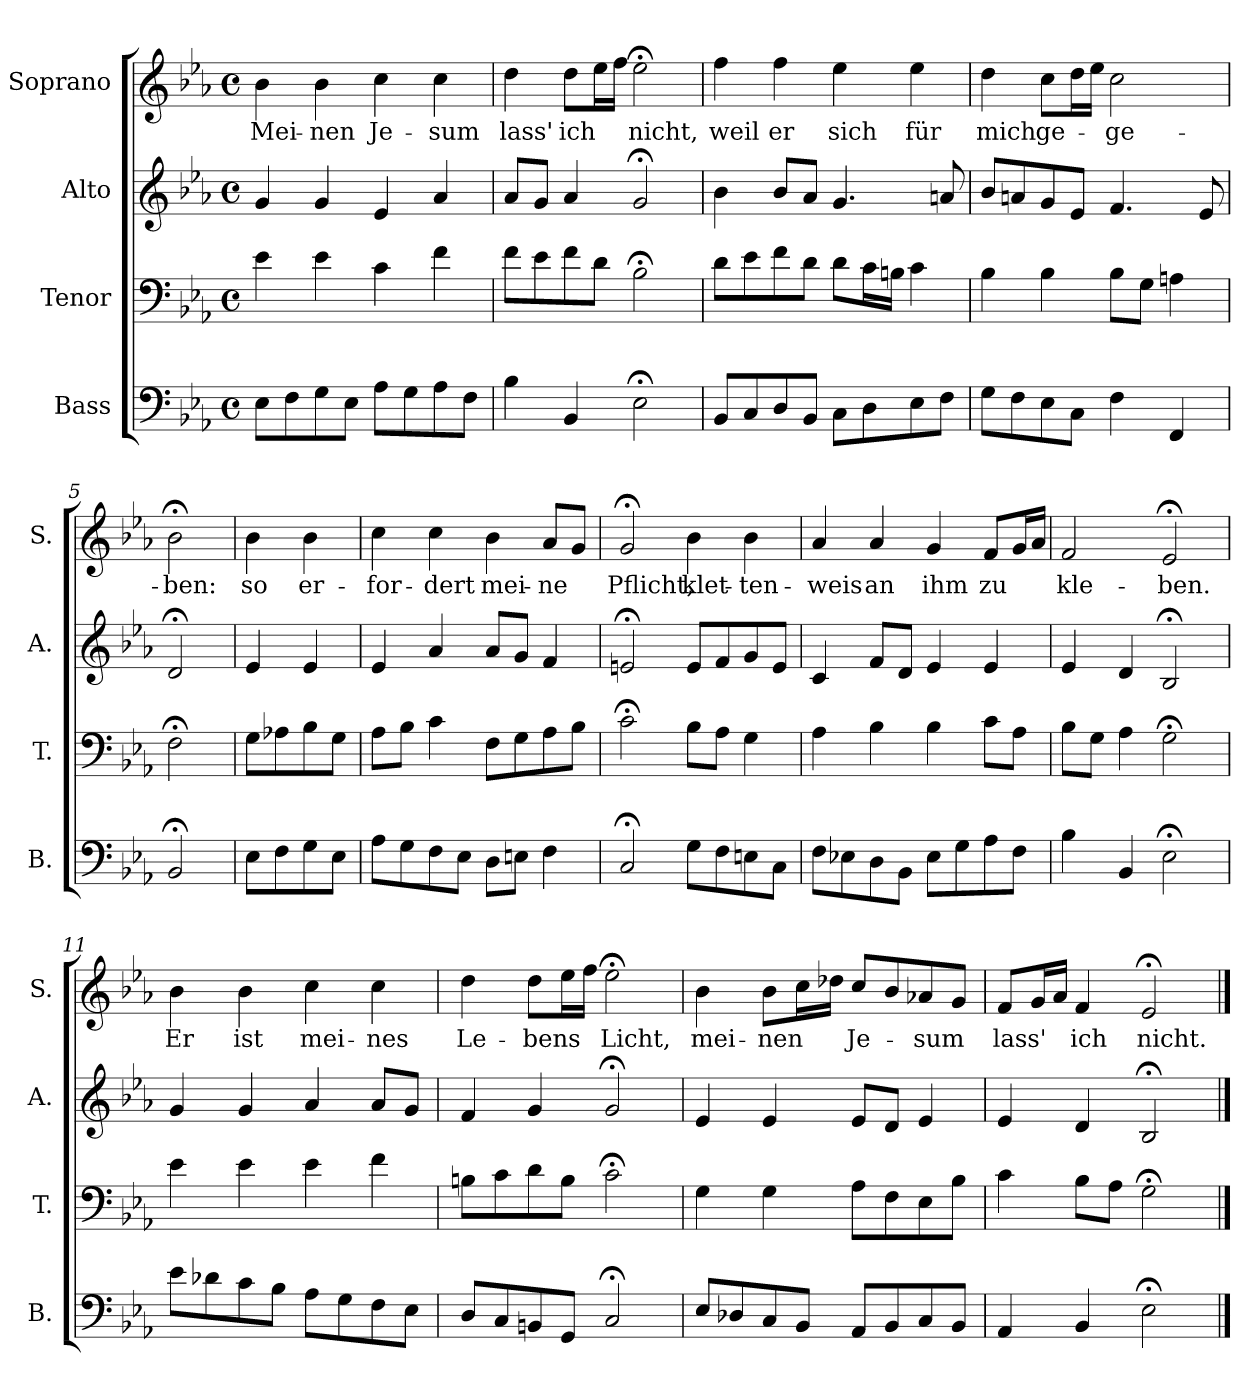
**kern	**kern	**kern	**kern	**text
*part4	*part3	*part2	*part1	*part1
*staff4	*staff3	*staff2	*staff1	*staff1
*I"Bass	*I"Tenor	*I"Alto	*I"Soprano	*
*I'B.	*I'T.	*I'A.	*I'S.	*
*clefF4	*clefF4	*clefG2	*clefG2	*
*k[b-e-a-]	*k[b-e-a-]	*k[b-e-a-]	*k[b-e-a-]	*
*E-:	*E-:	*E-:	*E-:	*
*M4/4	*M4/4	*M4/4	*M4/4	*
*met(c)	*met(c)	*met(c)	*met(c)	*
=1	=1	=1	=1	=1
!	!	!	!	!LO:LY:b
8E-\L	4e-\	4g/	4b-\	Mei-
8F\	.	.	.	.
!	!	!	!	!LO:LY:b
8G\	4e-\	4g/	4b-\	-nen
8E-\J	.	.	.	.
!	!	!	!	!LO:LY:b
8A-\L	4c\	4e-/	4cc\	Je-
8G\	.	.	.	.
!	!	!	!	!LO:LY:b
8A-\	4f\	4a-/	4cc\	-sum
8F\J	.	.	.	.
=2	=2	=2	=2	=2
!	!	!	!	!LO:LY:b
4B-\	8f\L	8a-/L	4dd\	lass'
.	8e-\	8g/J	.	.
!	!	!	!	!LO:LY:b
4BB-/	8f\	4a-/	8dd\L	ich
.	8d\J	.	16ee-\L	.
.	.	.	16ff\JJ	.
!	!	!	!	!LO:LY:b
2E-;<\	2B-;<\	2g;</	2ee-;<\	nicht,
=3	=3	=3	=3	=3
!	!	!	!	!LO:LY:b
8BB-/L	8d\L	4b-\	4ff\	weil
8C/	8e-\	.	.	.
!	!	!	!	!LO:LY:b
8D/	8f\	8b-/L	4ff\	er
8BB-/J	8d\J	8a-/J	.	.
!	!	!	!	!LO:LY:b
8C\L	8d\L	4.g/	4ee-\	sich
8D\	16c\L	.	.	.
.	16Bn\JJ	.	.	.
!	!	!	!	!LO:LY:b
8E-\	4c\	.	4ee-\	für
8F\J	.	8an/	.	.
=4	=4	=4	=4	=4
!	!	!	!	!LO:LY:b
8G\L	4B-\	8b-/L	4dd\	mich
8F\	.	8an/	.	.
!	!	!	!	!LO:LY:b
8E-\	4B-\	8g/	8cc\L	ge-
8C\J	.	8e-/J	16dd\L	.
.	.	.	16ee-\JJ	.
!	!	!	!	!LO:LY:b
4F\	8B-\L	4.f/	2cc\	-ge-
.	8G\J	.	.	.
4FF/	4An\	.	.	.
.	.	8e-/	.	.
=5	=5	=5	=5	=5
!	!	!	!	!LO:LY:b
2BB-;</	2F;<\	2d;</	2b-;<\	-ben:
!!LO:LB:g=z
=6	=6	=6	=6	=6
!	!	!	!	!LO:LY:b
8E-\L	8G\L	4e-/	4b-\	so
8F\	8A-X\	.	.	.
!	!	!	!	!LO:LY:b
8G\	8B-\	4e-/	4b-\	er-
8E-\J	8G\J	.	.	.
=7	=7	=7	=7	=7
!	!	!	!	!LO:LY:b
8A-\L	8A-\L	4e-/	4cc\	-for-
8G\	8B-\J	.	.	.
!	!	!	!	!LO:LY:b
8F\	4c\	4a-/	4cc\	-dert
8E-\J	.	.	.	.
!	!	!	!	!LO:LY:b
8D\L	8F\L	8a-/L	4b-\	mei-
8En\J	8G\	8g/J	.	.
!	!	!	!	!LO:LY:b
4F\	8A-\	4f/	8a-/L	-ne
.	8B-\J	.	8g/J	.
=8	=8	=8	=8	=8
!	!	!	!	!LO:LY:b
2C;</	2c;<\	2en;</	2g;</	Pflicht,
!	!	!	!	!LO:LY:b
8G\L	8B-\L	8e/L	4b-\	klet-
8F\	8A-\J	8f/	.	.
!	!	!	!	!LO:LY:b
8En\	4G\	8g/	4b-\	-ten-
8C\J	.	8e/J	.	.
=9	=9	=9	=9	=9
!	!	!	!	!LO:LY:b
8F\L	4A-\	4c/	4a-/	-weis
8E-X\	.	.	.	.
!	!	!	!	!LO:LY:b
8D\	4B-\	8f/L	4a-/	an
8BB-\J	.	8d/J	.	.
!	!	!	!	!LO:LY:b
8E-\L	4B-\	4e-/	4g/	ihm
8G\	.	.	.	.
!	!	!	!	!LO:LY:b
8A-\	8c\L	4e-/	8f/L	zu
8F\J	8A-\J	.	16g/L	.
.	.	.	16a-/JJ	.
=10	=10	=10	=10	=10
!	!	!	!	!LO:LY:b
4B-\	8B-\L	4e-/	2f/	kle-
.	8G\J	.	.	.
4BB-/	4A-\	4d/	.	.
!	!	!	!	!LO:LY:b
2E-;<\	2G;<\	2B-;</	2e-;</	-ben.
!!LO:PB:g=z
=11	=11	=11	=11	=11
!	!	!	!	!LO:LY:b
8e-\L	4e-\	4g/	4b-\	Er
8d-X\	.	.	.	.
!	!	!	!	!LO:LY:b
8c\	4e-\	4g/	4b-\	ist
8B-\J	.	.	.	.
!	!	!	!	!LO:LY:b
8A-\L	4e-\	4a-/	4cc\	mei-
8G\	.	.	.	.
!	!	!	!	!LO:LY:b
8F\	4f\	8a-/L	4cc\	-nes
8E-\J	.	8g/J	.	.
=12	=12	=12	=12	=12
!	!	!	!	!LO:LY:b
8D/L	8Bn\L	4f/	4dd\	Le-
8C/	8c\	.	.	.
!	!	!	!	!LO:LY:b
8BBn/	8d\	4g/	8dd\L	-bens
8GG/J	8B\J	.	16ee-\L	.
.	.	.	16ff\JJ	.
!	!	!	!	!LO:LY:b
2C;</	2c;<\	2g;</	2ee-;<\	Licht,
=13	=13	=13	=13	=13
!	!	!	!	!LO:LY:b
8E-/L	4G\	4e-/	4b-\	mei-
8D-X/	.	.	.	.
!	!	!	!	!LO:LY:b
8C/	4G\	4e-/	8b-\L	-nen
8BB-/J	.	.	16cc\L	.
.	.	.	16dd-X\JJ	.
!	!	!	!	!LO:LY:b
8AA-/L	8A-\L	8e-/L	8cc/L	Je-
8BB-/	8F\	8d/J	8b-/	.
!	!	!	!	!LO:LY:b
8C/	8E-\	4e-/	8a-X/	-sum
8BB-/J	8B-\J	.	8g/J	.
=14	=14	=14	=14	=14
!	!	!	!	!LO:LY:b
4AA-/	4c\	4e-/	8f/L	lass'
.	.	.	16g/L	.
.	.	.	16a-/JJ	.
!	!	!	!	!LO:LY:b
4BB-/	8B-\L	4d/	4f/	ich
.	8A-\J	.	.	.
!	!	!	!	!LO:LY:b
2E-;<\	2G;<\	2B-;</	2e-;</	nicht.
==	==	==	==	==
*-	*-	*-	*-	*-
